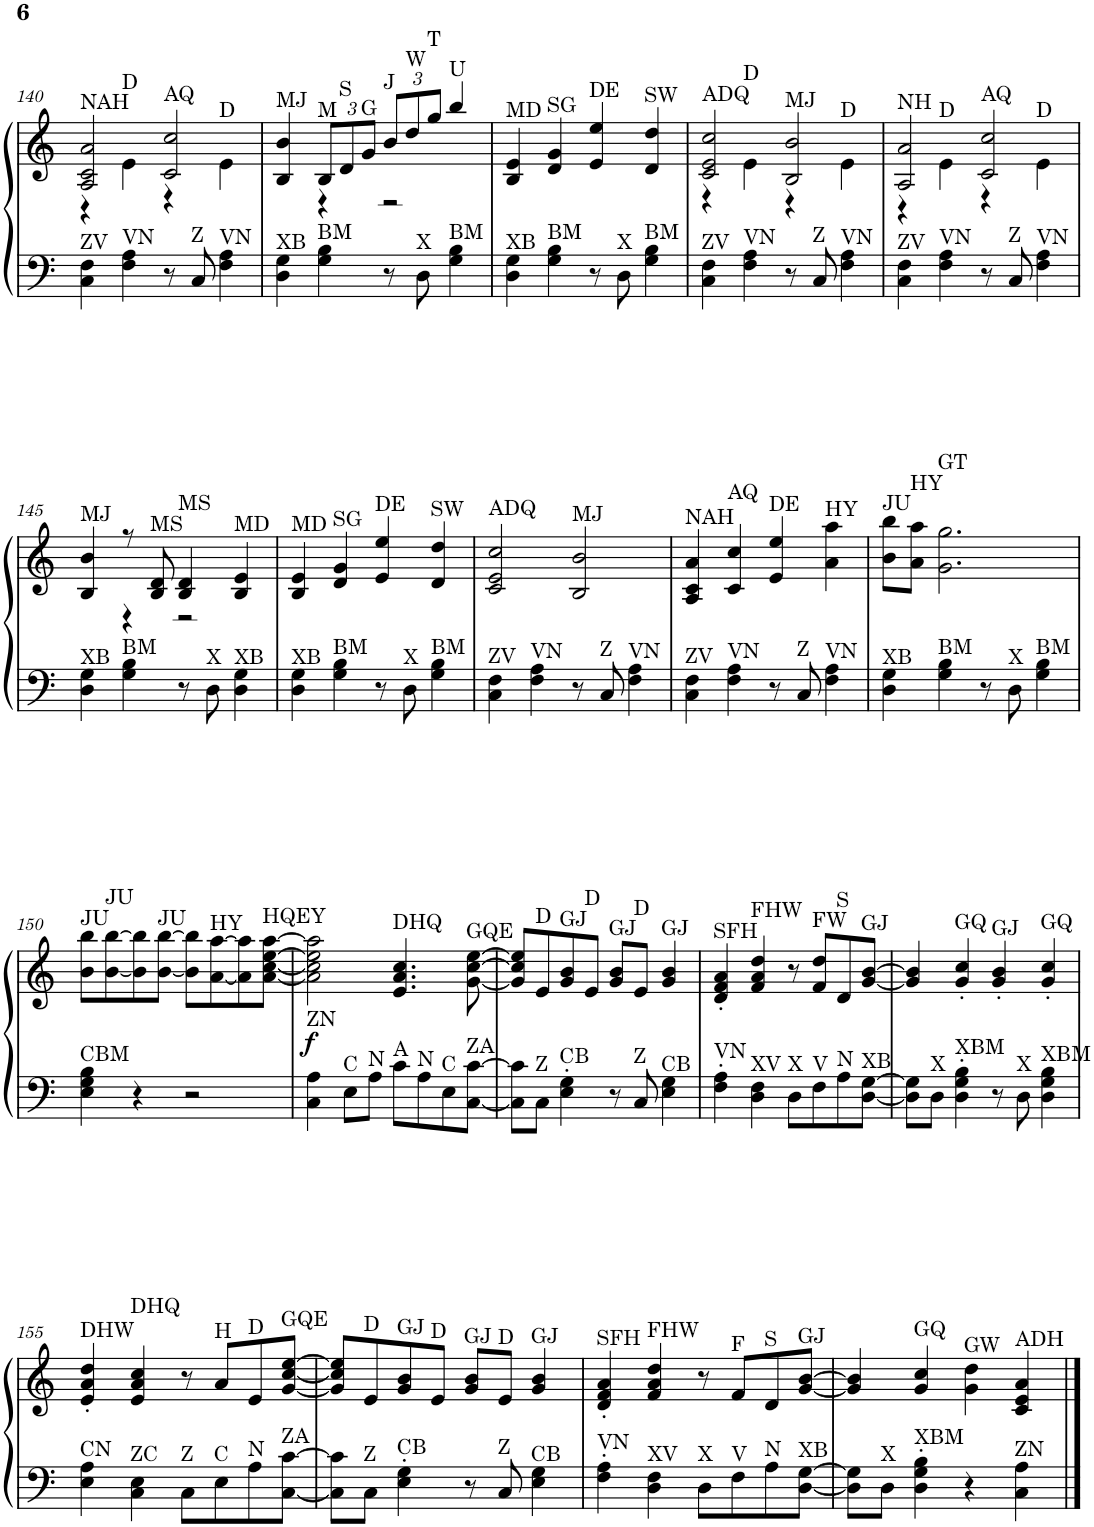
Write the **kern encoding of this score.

**kern	**kern	**dynam
*part1	*part1	*part1
*staff2	*staff1	*staff1/2
*I"Piano	*	*
*I'Pno.	*	*
!!LO:PB:g=z
*clefF4	*clefG2	*
*k[]	*k[]	*
*M4/4	*M4/4	*
=140	=140	=140
*	*^	*
!	!LO:TX:a:t=NAH	!	!
!LO:TX:a:t=ZV	!	!	!
4C\ 4F\	2A/ 2c/ 2a/	4r	.
!	!	!LO:TX:a:t=D	!
!LO:TX:a:t=VN	!	!	!
4F\ 4A\	.	4e\	.
!	!LO:TX:a:t=AQ	!	!
8r	2c/ 2cc/	4r	.
!LO:TX:a:t=Z	!	!	!
8C/	.	.	.
!	!	!LO:TX:a:t=D	!
!LO:TX:a:t=VN	!	!	!
4F\ 4A\	.	4e\	.
=141	=141	=141	=141
!	!LO:TX:a:t=MJ	!	!
!LO:TX:a:t=XB	!	!	!
4D\ 4G\	4B/ 4b/	4ryy	.
*	*Xbrackettup	*	*
!	!LO:TX:a:t=M	!	!
!LO:TX:a:t=BM	!	!	!
4G\ 4B\	12B/L	4r	.
!	!LO:TX:a:t=S	!	!
.	12d/	.	.
!	!LO:TX:a:t=G	!	!
.	12g/J	.	.
!	!LO:TX:a:t=J	!	!
8r	12b/L	2r	.
!	!LO:TX:a:t=W	!	!
.	12dd/	.	.
!LO:TX:a:t=X	!	!	!
8D\	.	.	.
!	!LO:TX:a:t=T	!	!
.	12gg/J	.	.
!	!LO:TX:a:t=U	!	!
!LO:TX:a:t=BM	!	!	!
4G\ 4B\	4bb/	.	.
*	*v	*v	*
=142	=142	=142
!	!LO:TX:a:t=MD	!
!LO:TX:a:t=XB	!	!
4D\ 4G\	4B/ 4e/	.
!	!LO:TX:a:t=SG	!
!LO:TX:a:t=BM	!	!
4G\ 4B\	4d/ 4g/	.
!	!LO:TX:a:t=DE	!
8r	4e/ 4ee/	.
!LO:TX:a:t=X	!	!
8D\	.	.
!	!LO:TX:a:t=SW	!
!LO:TX:a:t=BM	!	!
4G\ 4B\	4d/ 4dd/	.
=143	=143	=143
*	*^	*
!	!LO:TX:a:t=ADQ	!	!
!LO:TX:a:t=ZV	!	!	!
4C\ 4F\	2c/ 2e/ 2cc/	4r	.
!	!	!LO:TX:a:t=D	!
!LO:TX:a:t=VN	!	!	!
4F\ 4A\	.	4e\	.
!	!LO:TX:a:t=MJ	!	!
8r	2B/ 2b/	4r	.
!LO:TX:a:t=Z	!	!	!
8C/	.	.	.
!	!	!LO:TX:a:t=D	!
!LO:TX:a:t=VN	!	!	!
4F\ 4A\	.	4e\	.
=144	=144	=144	=144
!	!LO:TX:a:t=NH	!	!
!LO:TX:a:t=ZV	!	!	!
4C\ 4F\	2A/ 2a/	4r	.
!	!	!LO:TX:a:t=D	!
!LO:TX:a:t=VN	!	!	!
4F\ 4A\	.	4e\	.
!	!LO:TX:a:t=AQ	!	!
8r	2c/ 2cc/	4r	.
!LO:TX:a:t=Z	!	!	!
8C/	.	.	.
!	!	!LO:TX:a:t=D	!
!LO:TX:a:t=VN	!	!	!
4F\ 4A\	.	4e\	.
!!LO:LB:g=z	!!
=145	=145	=145	=145
!	!LO:TX:a:t=MJ	!	!
!LO:TX:a:t=XB	!	!	!
4D\ 4G\	4B/ 4b/	4ryy	.
!LO:TX:a:t=BM	!	!	!
4G\ 4B\	8r	4r	.
!	!LO:TX:a:t=MS	!	!
.	8B/ 8d/	.	.
!	!LO:TX:a:t=MS	!	!
8r	4B/ 4d/	2r	.
!LO:TX:a:t=X	!	!	!
8D\	.	.	.
!	!LO:TX:a:t=MD	!	!
!LO:TX:a:t=XB	!	!	!
4D\ 4G\	4B/ 4e/	.	.
*	*v	*v	*
=146	=146	=146
!	!LO:TX:a:t=MD	!
!LO:TX:a:t=XB	!	!
4D\ 4G\	4B/ 4e/	.
!	!LO:TX:a:t=SG	!
!LO:TX:a:t=BM	!	!
4G\ 4B\	4d/ 4g/	.
!	!LO:TX:a:t=DE	!
8r	4e/ 4ee/	.
!LO:TX:a:t=X	!	!
8D\	.	.
!	!LO:TX:a:t=SW	!
!LO:TX:a:t=BM	!	!
4G\ 4B\	4d/ 4dd/	.
=147	=147	=147
!	!LO:TX:a:t=ADQ	!
!LO:TX:a:t=ZV	!	!
4C\ 4F\	2c/ 2e/ 2cc/	.
!LO:TX:a:t=VN	!	!
4F\ 4A\	.	.
!	!LO:TX:a:t=MJ	!
8r	2B/ 2b/	.
!LO:TX:a:t=Z	!	!
8C/	.	.
!LO:TX:a:t=VN	!	!
4F\ 4A\	.	.
=148	=148	=148
!	!LO:TX:a:t=NAH	!
!LO:TX:a:t=ZV	!	!
4C\ 4F\	4A/ 4c/ 4a/	.
!	!LO:TX:a:t=AQ	!
!LO:TX:a:t=VN	!	!
4F\ 4A\	4c/ 4cc/	.
!	!LO:TX:a:t=DE	!
8r	4e/ 4ee/	.
!LO:TX:a:t=Z	!	!
8C/	.	.
!	!LO:TX:a:t=HY	!
!LO:TX:a:t=VN	!	!
4F\ 4A\	4a\ 4aa\	.
=149	=149	=149
!	!LO:TX:a:t=JU	!
!LO:TX:a:t=XB	!	!
4D\ 4G\	8b\ 8bb\L	.
!	!LO:TX:a:t=HY	!
.	8a\ 8aa\J	.
!	!LO:TX:a:t=GT	!
!LO:TX:a:t=BM	!	!
4G\ 4B\	2.g\ 2.gg\	.
8r	.	.
!LO:TX:a:t=X	!	!
8D\	.	.
!LO:TX:a:t=BM	!	!
4G\ 4B\	.	.
!!LO:LB:g=z
=150	=150	=150
!	!LO:TX:a:t=JU	!
!LO:TX:a:t=CBM	!	!
4E\ 4G\ 4B\	8b\ 8bb\L	.
!	!LO:TX:a:t=JU	!
.	[8b\ [8bb\	.
4r	8b\] 8bb\]	.
!	!LO:TX:a:t=JU	!
.	[8b\ [8bb\J	.
2r	8b\] 8bb\]L	.
!	!LO:TX:a:t=HY	!
.	[8a\ [8aa\	.
.	8a\] 8aa\]	.
!	!LO:TX:a:t=HQEY	!
.	[8a\ [8cc\ [8ee\ [8aa\J	.
=151	=151	=151
*k[]	*k[]	*
!LO:TX:a:t=ZN	!	!
!	!	!LO:DY:a=2
4C\ 4A\	2a\] 2cc\] 2ee\] 2aa\]	f
!LO:TX:a:t=C	!	!
8E\L	.	.
!LO:TX:a:t=N	!	!
8A\J	.	.
!	!LO:TX:a:t=DHQ	!
!LO:TX:a:t=A	!	!
8c\L	4.e/ 4.a/ 4.cc/	.
!LO:TX:a:t=N	!	!
8A\	.	.
!LO:TX:a:t=C	!	!
8E\	.	.
!	!LO:TX:a:t=GQE	!
!LO:TX:a:t=ZA	!	!
[8C\ [8c\J	[8g\ [8cc\ [8ee\	.
=152	=152	=152
8C\] 8c\]L	8g/] 8cc/] 8ee/]L	.
!	!LO:TX:a:t=D	!
!LO:TX:a:t=Z	!	!
8C\J	8e/	.
!	!LO:TX:a:t=GJ	!
!LO:TX:a:t=CB	!	!
4E\' 4G\'	8g/ 8b/	.
!	!LO:TX:a:t=D	!
.	8e/J	.
!	!LO:TX:a:t=GJ	!
8r	8g/ 8b/L	.
!	!LO:TX:a:t=D	!
!LO:TX:a:t=Z	!	!
8C/	8e/J	.
!	!LO:TX:a:t=GJ	!
!LO:TX:a:t=CB	!	!
4E\ 4G\	4g/ 4b/	.
=153	=153	=153
!	!LO:TX:a:t=SFH	!
!LO:TX:a:t=VN	!	!
4F\' 4A\'	4d/' 4f/' 4a/'	.
!	!LO:TX:a:t=FHW	!
!LO:TX:a:t=XV	!	!
4D\ 4F\	4f/ 4a/ 4dd/	.
!LO:TX:a:t=X	!	!
8D\L	8r	.
!	!LO:TX:a:t=FW	!
!LO:TX:a:t=V	!	!
8F\	8f/ 8dd/L	.
!	!LO:TX:a:t=S	!
!LO:TX:a:t=N	!	!
8A\	8d/	.
!	!LO:TX:a:t=GJ	!
!LO:TX:a:t=XB	!	!
[8D\ [8G\J	[8g/ [8b/J	.
=154	=154	=154
8D\] 8G\]L	4g/] 4b/]	.
!LO:TX:a:t=X	!	!
8D\J	.	.
!	!LO:TX:a:t=GQ	!
!LO:TX:a:t=XBM	!	!
4D\' 4G\' 4B\'	4g/' 4cc/'	.
!	!LO:TX:a:t=GJ	!
8r	4g/' 4b/'	.
!LO:TX:a:t=X	!	!
8D\	.	.
!	!LO:TX:a:t=GQ	!
!LO:TX:a:t=XBM	!	!
4D\ 4G\ 4B\	4g/' 4cc/'	.
!!LO:LB:g=z
=155	=155	=155
!	!LO:TX:a:t=DHW	!
!LO:TX:a:t=CN	!	!
4E\ 4A\	4e/' 4a/' 4dd/'	.
!	!LO:TX:a:t=DHQ	!
!LO:TX:a:t=ZC	!	!
4C\ 4E\	4e/ 4a/ 4cc/	.
!LO:TX:a:t=Z	!	!
8C\L	8r	.
!	!LO:TX:a:t=H	!
!LO:TX:a:t=C	!	!
8E\	8a/L	.
!	!LO:TX:a:t=D	!
!LO:TX:a:t=N	!	!
8A\	8e/	.
!	!LO:TX:a:t=GQE	!
!LO:TX:a:t=ZA	!	!
[8C\ [8c\J	[8g/ [8cc/ [8ee/J	.
=156	=156	=156
8C\] 8c\]L	8g/] 8cc/] 8ee/]L	.
!	!LO:TX:a:t=D	!
!LO:TX:a:t=Z	!	!
8C\J	8e/	.
!	!LO:TX:a:t=GJ	!
!LO:TX:a:t=CB	!	!
4E\' 4G\'	8g/ 8b/	.
!	!LO:TX:a:t=D	!
.	8e/J	.
!	!LO:TX:a:t=GJ	!
8r	8g/ 8b/L	.
!	!LO:TX:a:t=D	!
!LO:TX:a:t=Z	!	!
8C/	8e/J	.
!	!LO:TX:a:t=GJ	!
!LO:TX:a:t=CB	!	!
4E\ 4G\	4g/ 4b/	.
=157	=157	=157
!	!LO:TX:a:t=SFH	!
!LO:TX:a:t=VN	!	!
4F\' 4A\'	4d/' 4f/' 4a/'	.
!	!LO:TX:a:t=FHW	!
!LO:TX:a:t=XV	!	!
4D\ 4F\	4f/ 4a/ 4dd/	.
!LO:TX:a:t=X	!	!
8D\L	8r	.
!	!LO:TX:a:t=F	!
!LO:TX:a:t=V	!	!
8F\	8f/L	.
!	!LO:TX:a:t=S	!
!LO:TX:a:t=N	!	!
8A\	8d/	.
!	!LO:TX:a:t=GJ	!
!LO:TX:a:t=XB	!	!
[8D\ [8G\J	[8g/ [8b/J	.
=158	=158	=158
8D\] 8G\]L	4g/] 4b/]	.
!LO:TX:a:t=X	!	!
8D\J	.	.
!	!LO:TX:a:t=GQ	!
!LO:TX:a:t=XBM	!	!
4D\' 4G\' 4B\'	4g/ 4cc/	.
!	!LO:TX:a:t=GW	!
4r	4g\ 4dd\	.
!	!LO:TX:a:t=ADH	!
!LO:TX:a:t=ZN	!	!
4C\ 4A\	4c/ 4e/ 4a/	.
==	==	==
*-	*-	*-
